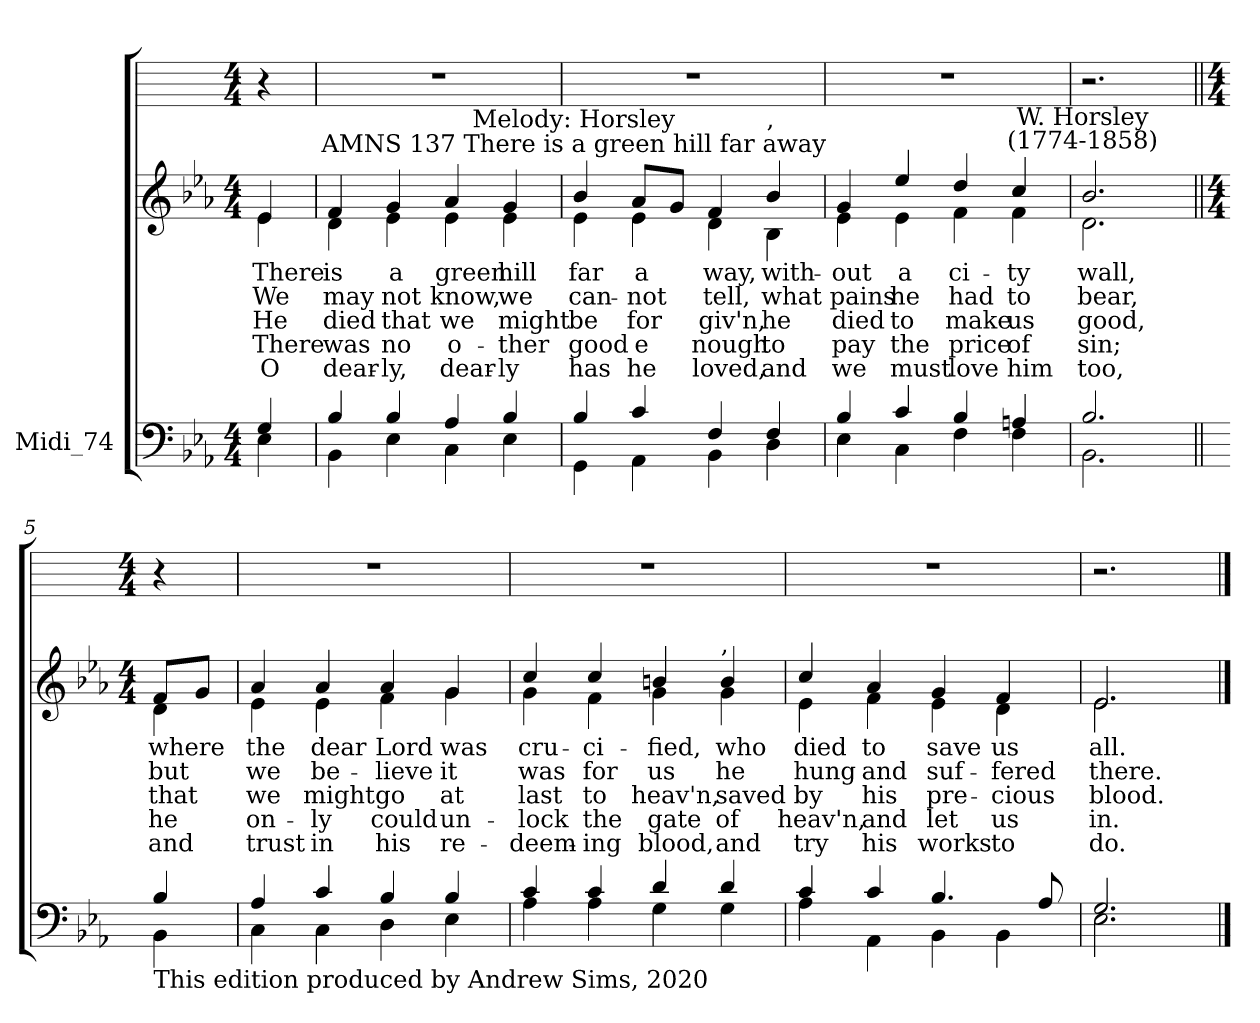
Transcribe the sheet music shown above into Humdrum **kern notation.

**kern	**kern	**text	**text	**text	**text	**text	**kern
*part3	*part2	*part2	*part2	*part2	*part2	*part2	*part1
*staff3	*staff2	*staff2	*staff2	*staff2	*staff2	*staff2	*staff1
*I"Midi_74	*	*	*	*	*	*	*
*clefF4	*clefG2	*	*	*	*	*	*
*k[b-e-a-]	*k[b-e-a-]	*	*	*	*	*	*
*E-:	*E-:	*	*	*	*	*	*
*M4/4	*M4/4	*	*	*	*	*	*M4/4
=	=	=	=	=	=	=	=
*^	*	*	*	*	*	*	*
!	!	!LO:TX:a:cj:t=C. F. Alexander\n(1818-1895)	!	!	!	!	!	!
!	!	!	!LO:LY:b	!LO:LY:b	!LO:LY:b	!LO:LY:b	!LO:LY:b	!
*	*	*^	*	*	*	*	*	*
4G/	4E-\	4e-/	4e-\	There	We	He	There	O	4r
=1	=1	=1	=1	=1	=1	=1	=1	=1	=1
!	!	!	!	!LO:LY:b	!LO:LY:b	!LO:LY:b	!LO:LY:b	!LO:LY:b	!
4B-/	4BB-\	4f/	4d\	is	may	died	was	dear-	1r
!	!	!	!	!LO:LY:b	!LO:LY:b	!LO:LY:b	!LO:LY:b	!LO:LY:b	!
4B-/	4E-\	4g/	4e-\	-a	not	that	no	ly,	.
!	!	!	!	!LO:LY:b	!LO:LY:b	!LO:LY:b	!LO:LY:b	!LO:LY:b	!
4A-/	4C\	4a-/	4e-\	green	know,	we	o-	-dear-	.
!	!	!	!	!LO:LY:b	!LO:LY:b	!LO:LY:b	!LO:LY:b	!LO:LY:b	!
4B-/	4E-\	4g/	4e-\	-hill	we	might	ther	ly	.
=2	=2	=2	=2	=2	=2	=2	=2	=2	=2
!	!	!LO:TX:a:cj:t=AMNS 137 There is a green hill far away	!	!	!	!	!	!	!
!	!	!LO:TX:a:cj:t=Melody&colon; Horsley	!	!	!	!	!	!	!
!	!	!	!	!LO:LY:b	!LO:LY:b	!LO:LY:b	!LO:LY:b	!LO:LY:b	!
4B-/	4GG\	4b-/	4e-\	far	can-	-be	good	has	1r
!	!	!	!	!LO:LY:b	!LO:LY:b	!LO:LY:b	!LO:LY:b	!LO:LY:b	!
4c/	4AA-\	8a-/L	4e-\	a	not	for	e	he	.
.	.	8g/J	.	.	.	.	.	.	.
!	!	!	!	!LO:LY:b	!LO:LY:b	!LO:LY:b	!LO:LY:b	!LO:LY:b	!
4F/	4BB-\	4f/	4d\	way,	tell,	giv'n,	nough	loved,	.
!	!	!LO:TX:a:t=,	!	!	!	!	!	!	!
!	!	!	!	!LO:LY:b	!LO:LY:b	!LO:LY:b	!LO:LY:b	!LO:LY:b	!
4F/	4D\	4b-/	4B-\	with-	-what	he	to	and	.
=3	=3	=3	=3	=3	=3	=3	=3	=3	=3
!	!	!	!	!LO:LY:b	!LO:LY:b	!LO:LY:b	!LO:LY:b	!LO:LY:b	!
4B-/	4E-\	4g/	4e-\	out	pains	died	pay	we	1r
!	!	!	!	!LO:LY:b	!LO:LY:b	!LO:LY:b	!LO:LY:b	!LO:LY:b	!
4c/	4C\	4ee-/	4e-\	a	he	to	the	must	.
!	!	!	!	!LO:LY:b	!LO:LY:b	!LO:LY:b	!LO:LY:b	!LO:LY:b	!
4B-/	4F\	4dd/	4f\	ci-	-had	make	price	love	.
!	!	!	!	!LO:LY:b	!LO:LY:b	!LO:LY:b	!LO:LY:b	!LO:LY:b	!
4An/	4F\	4cc/	4f\	ty	to	us	of	him	.
=4	=4	=4	=4	=4	=4	=4	=4	=4	=4
!	!	!LO:TX:a:cj:t=W. Horsley\n(1774-1858)	!	!	!	!	!	!	!
!	!	!	!	!LO:LY:b	!LO:LY:b	!LO:LY:b	!LO:LY:b	!LO:LY:b	!
2.B-/	2.BB-\	2.b-/	2.d\	wall,	bear,	good,	sin;	too,	2.r
!!LO:LB:g=z
=5||	=5||	=5||	=5||	=5||	=5||	=5||	=5||	=5||	=5||
*	*	*M4/4	*	*	*	*	*	*	*M4/4
!LO:TX:b:t=This edition produced by Andrew Sims, 2020	!	!	!	!	!	!	!	!	!
!	!	!	!	!LO:LY:b	!LO:LY:b	!LO:LY:b	!LO:LY:b	!LO:LY:b	!
4B-/	4BB-\	8f/L	4d\	where	but	that	he	and	4r
.	.	8g/J	.	.	.	.	.	.	.
=6	=6	=6	=6	=6	=6	=6	=6	=6	=6
!	!	!	!	!LO:LY:b	!LO:LY:b	!LO:LY:b	!LO:LY:b	!LO:LY:b	!
4A-/	4C\	4a-/	4e-\	the	we	we	on-	-trust	1r
!	!	!	!	!LO:LY:b	!LO:LY:b	!LO:LY:b	!LO:LY:b	!LO:LY:b	!
4c/	4C\	4a-/	4e-\	dear	be-	-might	ly	in	.
!	!	!	!	!LO:LY:b	!LO:LY:b	!LO:LY:b	!LO:LY:b	!LO:LY:b	!
4B-/	4D\	4a-/	4f\	Lord	lieve	go	could	his	.
!	!	!	!	!LO:LY:b	!LO:LY:b	!LO:LY:b	!LO:LY:b	!LO:LY:b	!
4B-/	4E-\	4g/	4g\	was	it	at	un-	-re-	.
=7	=7	=7	=7	=7	=7	=7	=7	=7	=7
!	!	!	!	!LO:LY:b	!LO:LY:b	!LO:LY:b	!LO:LY:b	!LO:LY:b	!
4c/	4A-\	4cc/	4g\	-cru-	-was	last	lock	deem-	1r
!	!	!	!	!LO:LY:b	!LO:LY:b	!LO:LY:b	!LO:LY:b	!LO:LY:b	!
4c/	4A-\	4cc/	4f\	-ci-	-for	to	the	ing	.
!	!	!	!	!LO:LY:b	!LO:LY:b	!LO:LY:b	!LO:LY:b	!LO:LY:b	!
4d/	4G\	4bn/	4g\	fied,	us	heav'n,	gate	blood,	.
!	!	!LO:TX:a:t=,	!	!	!	!	!	!	!
!	!	!	!	!LO:LY:b	!LO:LY:b	!LO:LY:b	!LO:LY:b	!LO:LY:b	!
4d/	4G\	4b/	4g\	who	he	saved	of	and	.
=8	=8	=8	=8	=8	=8	=8	=8	=8	=8
!	!	!	!	!LO:LY:b	!LO:LY:b	!LO:LY:b	!LO:LY:b	!LO:LY:b	!
4c/	4A-\	4cc/	4e-\	died	hung	by	heav'n,	try	1r
!	!	!	!	!LO:LY:b	!LO:LY:b	!LO:LY:b	!LO:LY:b	!LO:LY:b	!
4c/	4AA-\	4a-/	4f\	to	and	his	and	his	.
!	!	!	!	!LO:LY:b	!LO:LY:b	!LO:LY:b	!LO:LY:b	!LO:LY:b	!
4.B-/	4BB-\	4g/	4e-\	save	suf-	-pre-	-let	works	.
!	!	!	!	!LO:LY:b	!LO:LY:b	!LO:LY:b	!LO:LY:b	!LO:LY:b	!
.	4BB-\	4f/	4d\	us	fered	cious	us	to	.
8A-/	.	.	.	.	.	.	.	.	.
=9	=9	=9	=9	=9	=9	=9	=9	=9	=9
!	!	!	!	!LO:LY:b	!LO:LY:b	!LO:LY:b	!LO:LY:b	!LO:LY:b	!
2.G/	2.E-\	2.e-/	2.e-\	all.	there.	blood.	in.	do.	2.r
*v	*v	*	*	*	*	*	*	*	*
*	*v	*v	*	*	*	*	*	*
==	==	==	==	==	==	==	==
*-	*-	*-	*-	*-	*-	*-	*-
